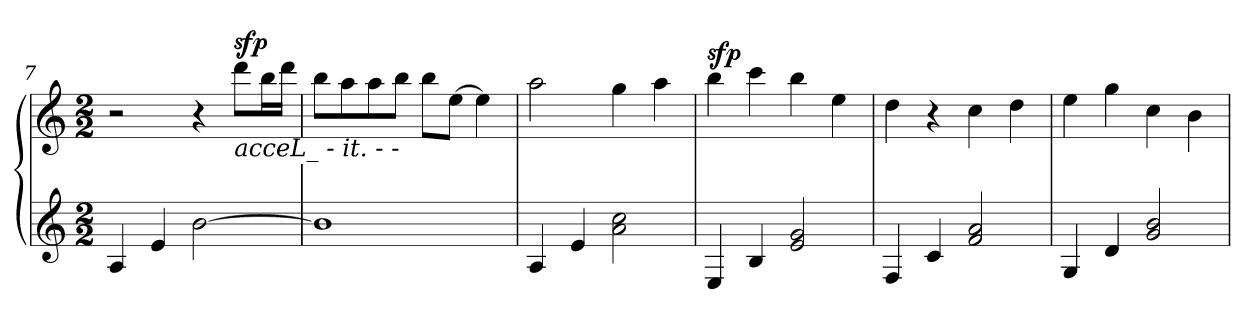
**kern	**kern	**dynam
*part1	*part1	*part1
*staff2	*staff1	*staff1/2
*clefG2	*clefG2	*
*k[]	*k[]	*
*M2/2	*M2/2	*
=7	=7	=7
4A/	2r	.
4e/	.	.
[2b\	4r	.
!	!LO:TX:b:i:t=acceL_ - it. - -	!
!	!	!LO:DY:a
.	8ddd\L	sfp
.	16bb\L	.
.	16ddd\JJ	.
=8	=8	=8
1b]	8bb\L	.
.	8aa\	.
.	8aa\	.
.	8bb\J	.
.	8bb\L	.
.	[8ee\J	.
.	4ee\]	.
=9	=9	=9
4A/	2aa\	.
4e/	.	.
2a\ 2cc\	4gg\	.
.	4aa\	.
!!LO:LB:g=z
=10	=10	=10
!	!	!LO:DY:a
4E/	4bb\	sfp
4B/	4ccc\	.
2e/ 2g/	4bb\	.
.	4ee\	.
=11	=11	=11
4F/	4dd\	.
4c/	4r	.
2f/ 2a/	4cc\	.
.	4dd\	.
=12	=12	=12
4G/	4ee\	.
4d/	4gg\	.
2g/ 2b/	4cc\	.
.	4b\	.
=	=	=
*-	*-	*-
